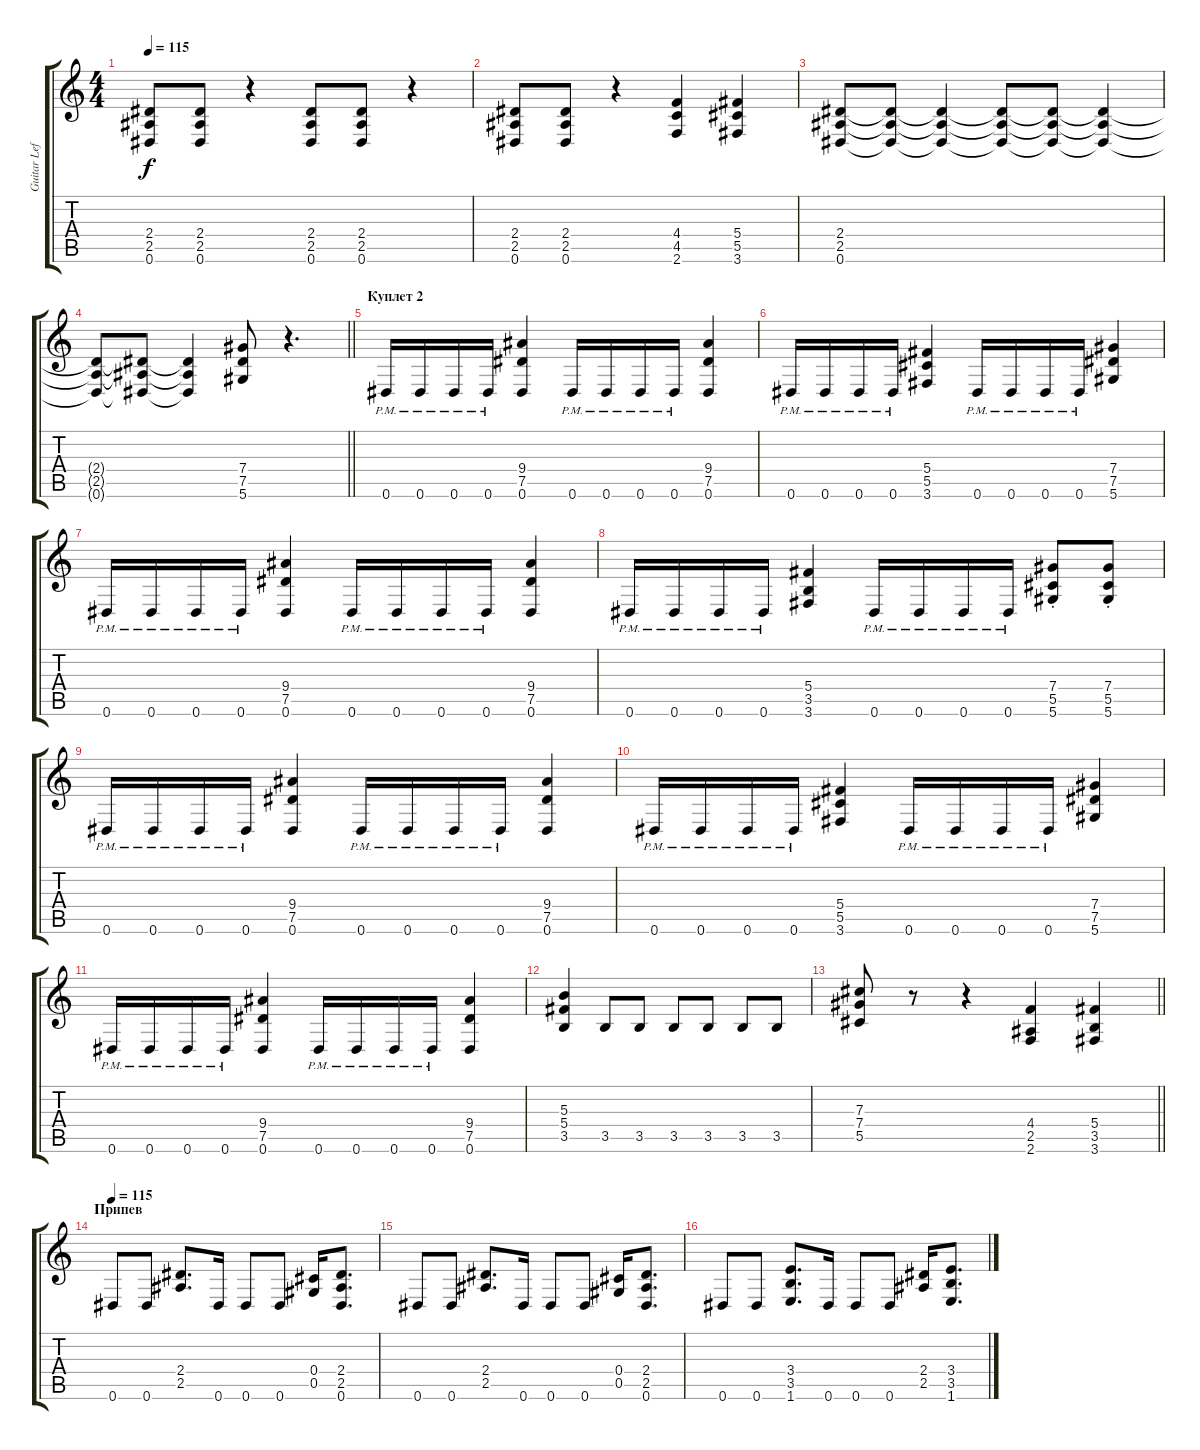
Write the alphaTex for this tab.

\track ("Guitar Left" "Guitar Lef") {instrument distortionguitar}
\staff {score tabs}
\tuning (Eb4 Bb3 Gb3 Db3 Ab2 Eb2) {hide}
\ts (4 4)
\tempo 115
\clef g2
\ks c
(2.4 2.5 0.6).8{dy f} (2.4 2.5 0.6).8 r.4 (2.4 2.5 0.6).8 (2.4 2.5 0.6).8 r.4 |
(2.4 2.5 0.6).8 (2.4 2.5 0.6).8 r.4 (4.4 4.5 2.6).4 (5.4 5.5 3.6).4 |
(2.4 2.5 0.6).8 (2.4{t} 2.5{t} 0.6{t}).8 (2.4{t} 2.5{t} 0.6{t}).4 (2.4{t} 2.5{t} 0.6{t}).8 (2.4{t} 2.5{t} 0.6{t}).8 (2.4{t} 2.5{t} 0.6{t}).4 |
\barLineRight lightlight
(2.4{t} 2.5{t} 0.6{t}).8 (2.4{t} 2.5{t} 0.6{t}).8 (2.4{t} 2.5{t} 0.6{t}).4 (7.4 7.5 5.6).8 r.4{d} |
\section ("" "Куплет 2")
0.6{pm}.16 0.6{pm}.16 0.6{pm}.16 0.6{pm}.16 (9.4 7.5 0.6).4 0.6{pm}.16 0.6{pm}.16 0.6{pm}.16 0.6{pm}.16 (9.4 7.5 0.6).4 |
0.6{pm}.16 0.6{pm}.16 0.6{pm}.16 0.6{pm}.16 (5.4 5.5 3.6).4 0.6{pm}.16 0.6{pm}.16 0.6{pm}.16 0.6{pm}.16 (7.4 7.5 5.6).4 |
0.6{pm}.16 0.6{pm}.16 0.6{pm}.16 0.6{pm}.16 (9.4 7.5 0.6).4 0.6{pm}.16 0.6{pm}.16 0.6{pm}.16 0.6{pm}.16 (9.4 7.5 0.6).4 |
0.6{pm}.16 0.6{pm}.16 0.6{pm}.16 0.6{pm}.16 (5.4 3.5 3.6).4 0.6{pm}.16 0.6{pm}.16 0.6{pm}.16 0.6{pm}.16 (7.4{st} 5.5{st} 5.6{st}).8 (7.4{st} 5.5{st} 5.6{st}).8 |
0.6{pm}.16 0.6{pm}.16 0.6{pm}.16 0.6{pm}.16 (9.4 7.5 0.6).4 0.6{pm}.16 0.6{pm}.16 0.6{pm}.16 0.6{pm}.16 (9.4 7.5 0.6).4 |
0.6{pm}.16 0.6{pm}.16 0.6{pm}.16 0.6{pm}.16 (5.4 5.5 3.6).4 0.6{pm}.16 0.6{pm}.16 0.6{pm}.16 0.6{pm}.16 (7.4 7.5 5.6).4 |
0.6{pm}.16 0.6{pm}.16 0.6{pm}.16 0.6{pm}.16 (9.4 7.5 0.6).4 0.6{pm}.16 0.6{pm}.16 0.6{pm}.16 0.6{pm}.16 (9.4 7.5 0.6).4 |
(5.3 5.4 3.5).4{volume 14} 3.5.8 3.5.8 3.5.8 3.5.8 3.5.8 3.5.8 |
\barLineRight lightlight
(7.3 7.4 5.5).8 r.8 r.4 (4.4 2.5 2.6).4 (5.4 3.5 3.6).4 |
\section ("" "Припев")
\tempo 115
0.6.8 0.6.8 (2.4 2.5).8{d} 0.6.16 0.6.8 0.6.8 (0.4 0.5).16 (2.4 2.5 0.6).8{d} |
0.6.8 0.6.8 (2.4 2.5).8{d} 0.6.16 0.6.8 0.6.8 (0.4 0.5).16 (2.4 2.5 0.6).8{d} |
0.6.8 0.6.8 (3.4 3.5 1.6).8{d} 0.6.16 0.6.8 0.6.8 (2.4 2.5).16 (3.4 3.5 1.6).8{d}
